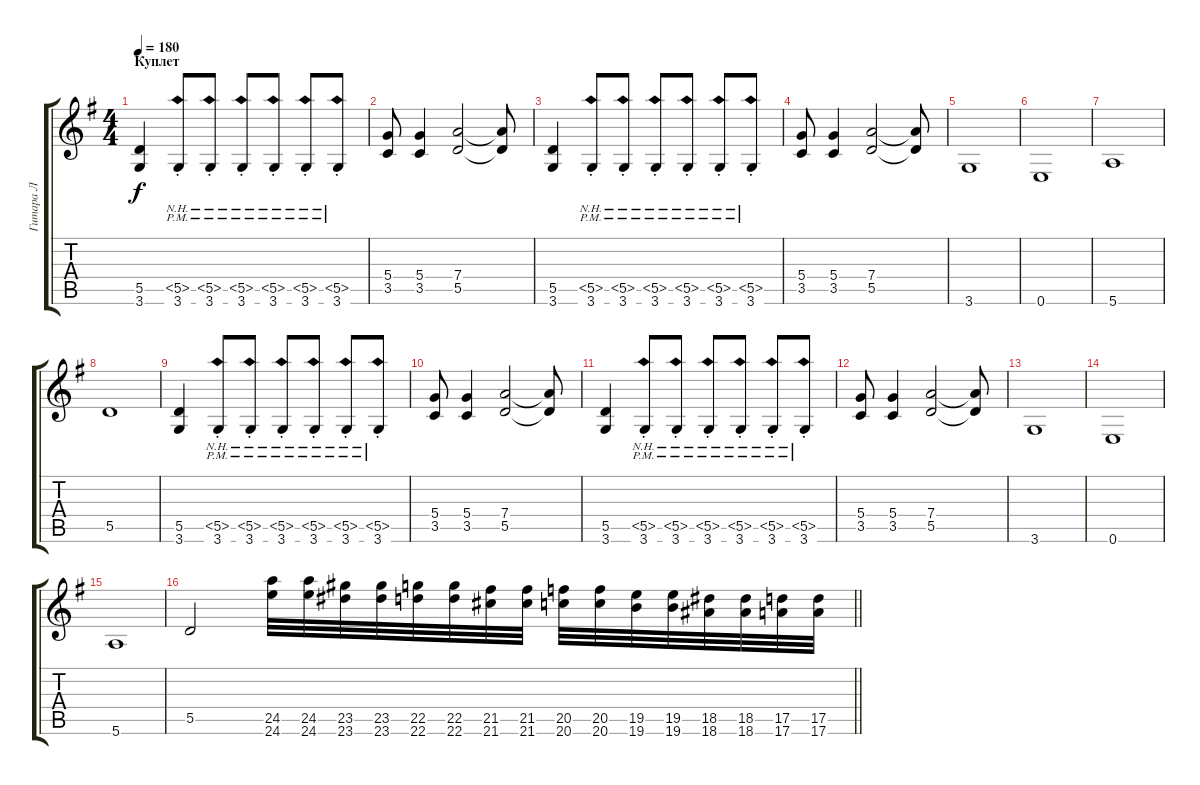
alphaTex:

\track ("Гитара Л" "Гитара Л") {instrument distortionguitar}
\staff {score tabs}
\tuning (E4 B3 G3 D3 A2 E2) {hide}
\ts (4 4)
\section ("" "Куплет")
\tempo 180
\clef g2
\ks g
(5.5 3.6).4{dy f} (5.5{nh} 3.6{pm st}).8 (5.5{nh} 3.6{pm st}).8 (5.5{nh} 3.6{pm st}).8 (5.5{nh} 3.6{pm st}).8 (5.5{nh} 3.6{pm st}).8 (5.5{nh} 3.6{pm st}).8 |
(5.4 3.5).8 (5.4 3.5).4 (7.4 5.5).2 (7.4{t} 5.5{t}).8 |
(5.5 3.6).4 (5.5{nh} 3.6{pm st}).8 (5.5{nh} 3.6{pm st}).8 (5.5{nh} 3.6{pm st}).8 (5.5{nh} 3.6{pm st}).8 (5.5{nh} 3.6{pm st}).8 (5.5{nh} 3.6{pm st}).8 |
(5.4 3.5).8 (5.4 3.5).4 (7.4 5.5).2 (7.4{t} 5.5{t}).8 |
3.6.1 |
0.6.1 |
5.6.1 |
5.5.1 |
(5.5 3.6).4 (5.5{nh} 3.6{pm st}).8 (5.5{nh} 3.6{pm st}).8 (5.5{nh} 3.6{pm st}).8 (5.5{nh} 3.6{pm st}).8 (5.5{nh} 3.6{pm st}).8 (5.5{nh} 3.6{pm st}).8 |
(5.4 3.5).8 (5.4 3.5).4 (7.4 5.5).2 (7.4{t} 5.5{t}).8 |
(5.5 3.6).4 (5.5{nh} 3.6{pm st}).8 (5.5{nh} 3.6{pm st}).8 (5.5{nh} 3.6{pm st}).8 (5.5{nh} 3.6{pm st}).8 (5.5{nh} 3.6{pm st}).8 (5.5{nh} 3.6{pm st}).8 |
(5.4 3.5).8 (5.4 3.5).4 (7.4 5.5).2 (7.4{t} 5.5{t}).8 |
3.6.1 |
0.6.1 |
5.6.1 |
\barLineRight lightlight
5.5.2 (24.5 24.6).32 (24.5 24.6).32 (23.5 23.6).32 (23.5 23.6).32 (22.5 22.6).32 (22.5 22.6).32 (21.5 21.6).32 (21.5 21.6).32 (20.5 20.6).32 (20.5 20.6).32 (19.5 19.6).32 (19.5 19.6).32 (18.5 18.6).32 (18.5 18.6).32 (17.5 17.6).32 (17.5 17.6).32
